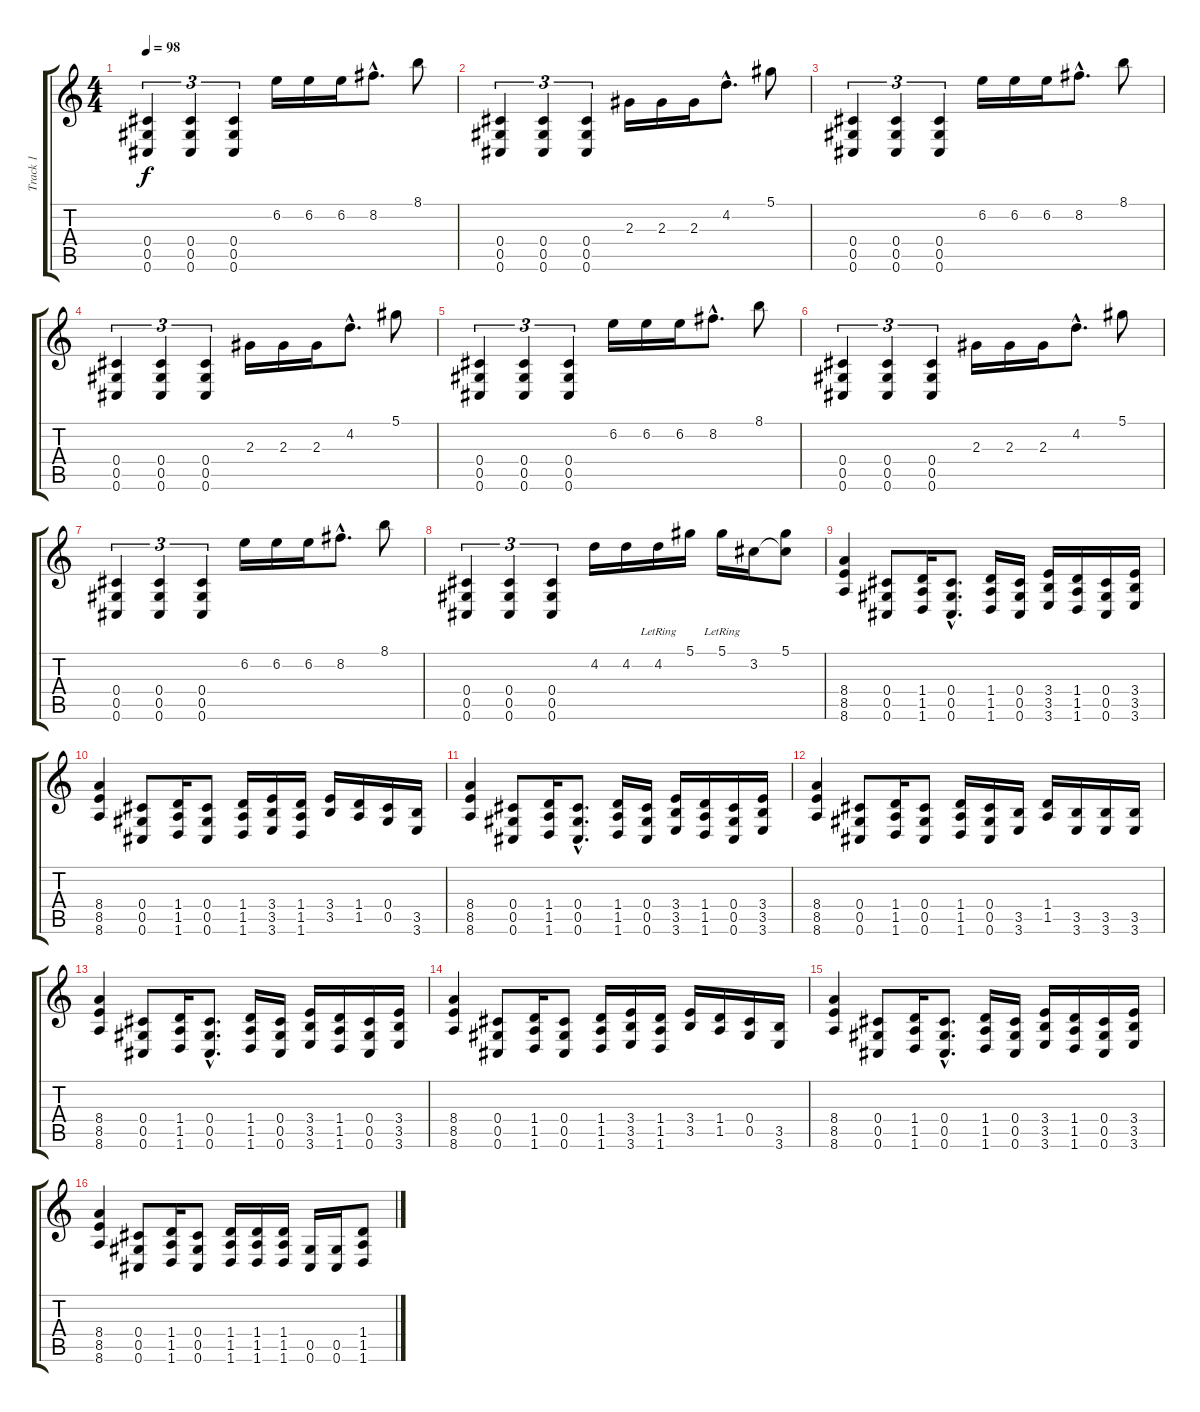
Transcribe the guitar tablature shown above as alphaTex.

\track ("Track 1" "Track 1") {instrument distortionguitar}
\staff {score tabs}
\tuning (Eb4 Bb3 Gb3 Db3 Ab2 Db2) {hide}
\ts (4 4)
\tempo 98
\clef g2
\ks c
(0.4 0.5 0.6).4{tu (3 2) dy f} (0.4 0.5 0.6).4{tu (3 2)} (0.4 0.5 0.6).4{tu (3 2)} 6.2.16 6.2.16 6.2.16 8.2{hac}.8{d} 8.1.8 |
(0.4 0.5 0.6).4{tu (3 2)} (0.4 0.5 0.6).4{tu (3 2)} (0.4 0.5 0.6).4{tu (3 2)} 2.3.16 2.3.16 2.3.16 4.2{hac}.8{d} 5.1.8 |
(0.4 0.5 0.6).4{tu (3 2)} (0.4 0.5 0.6).4{tu (3 2)} (0.4 0.5 0.6).4{tu (3 2)} 6.2.16 6.2.16 6.2.16 8.2{hac}.8{d} 8.1.8 |
(0.4 0.5 0.6).4{tu (3 2)} (0.4 0.5 0.6).4{tu (3 2)} (0.4 0.5 0.6).4{tu (3 2)} 2.3.16 2.3.16 2.3.16 4.2{hac}.8{d} 5.1.8 |
(0.4 0.5 0.6).4{tu (3 2)} (0.4 0.5 0.6).4{tu (3 2)} (0.4 0.5 0.6).4{tu (3 2)} 6.2.16 6.2.16 6.2.16 8.2{hac}.8{d} 8.1.8 |
(0.4 0.5 0.6).4{tu (3 2)} (0.4 0.5 0.6).4{tu (3 2)} (0.4 0.5 0.6).4{tu (3 2)} 2.3.16 2.3.16 2.3.16 4.2{hac}.8{d} 5.1.8 |
(0.4 0.5 0.6).4{tu (3 2)} (0.4 0.5 0.6).4{tu (3 2)} (0.4 0.5 0.6).4{tu (3 2)} 6.2.16 6.2.16 6.2.16 8.2{hac}.8{d} 8.1.8 |
(0.4 0.5 0.6).4{tu (3 2)} (0.4 0.5 0.6).4{tu (3 2)} (0.4 0.5 0.6).4{tu (3 2)} 4.2.16 4.2.16 4.2{lr}.16 5.1.16 5.1{lr}.16 3.2.16 (5.1 3.2{t}).8 |
(8.4 8.5 8.6).4 (0.4 0.5 0.6).8 (1.4 1.5 1.6).16 (0.4{hac} 0.5{hac} 0.6{hac}).8{d} (1.4 1.5 1.6).16 (0.4 0.5 0.6).16 (3.4 3.5 3.6).16 (1.4 1.5 1.6).16 (0.4 0.5 0.6).16 (3.4 3.5 3.6).16 |
(8.4 8.5 8.6).4 (0.4 0.5 0.6).8 (1.4 1.5 1.6).16 (0.4 0.5 0.6).8 (1.4 1.5 1.6).16 (3.4 3.5 3.6).16 (1.4 1.5 1.6).16 (3.4 3.5).16 (1.4 1.5).16 (0.4 0.5).16 (3.5 3.6).16 |
(8.4 8.5 8.6).4 (0.4 0.5 0.6).8 (1.4 1.5 1.6).16 (0.4{hac} 0.5{hac} 0.6{hac}).8{d} (1.4 1.5 1.6).16 (0.4 0.5 0.6).16 (3.4 3.5 3.6).16 (1.4 1.5 1.6).16 (0.4 0.5 0.6).16 (3.4 3.5 3.6).16 |
(8.4 8.5 8.6).4 (0.4 0.5 0.6).8 (1.4 1.5 1.6).16 (0.4 0.5 0.6).8 (1.4 1.5 1.6).16 (0.4 0.5 0.6).16 (3.5 3.6).16 (1.4 1.5).16 (3.5 3.6).16 (3.5 3.6).16 (3.5 3.6).16 |
(8.4 8.5 8.6).4 (0.4 0.5 0.6).8 (1.4 1.5 1.6).16 (0.4{hac} 0.5{hac} 0.6{hac}).8{d} (1.4 1.5 1.6).16 (0.4 0.5 0.6).16 (3.4 3.5 3.6).16 (1.4 1.5 1.6).16 (0.4 0.5 0.6).16 (3.4 3.5 3.6).16 |
(8.4 8.5 8.6).4 (0.4 0.5 0.6).8 (1.4 1.5 1.6).16 (0.4 0.5 0.6).8 (1.4 1.5 1.6).16 (3.4 3.5 3.6).16 (1.4 1.5 1.6).16 (3.4 3.5).16 (1.4 1.5).16 (0.4 0.5).16 (3.5 3.6).16 |
(8.4 8.5 8.6).4 (0.4 0.5 0.6).8 (1.4 1.5 1.6).16 (0.4{hac} 0.5{hac} 0.6{hac}).8{d} (1.4 1.5 1.6).16 (0.4 0.5 0.6).16 (3.4 3.5 3.6).16 (1.4 1.5 1.6).16 (0.4 0.5 0.6).16 (3.4 3.5 3.6).16 |
(8.4 8.5 8.6).4 (0.4 0.5 0.6).8 (1.4 1.5 1.6).16 (0.4 0.5 0.6).8 (1.4 1.5 1.6).16 (1.4 1.5 1.6).16 (1.4 1.5 1.6).16 (0.5 0.6).16 (0.5 0.6).16 (1.4 1.5 1.6).8
